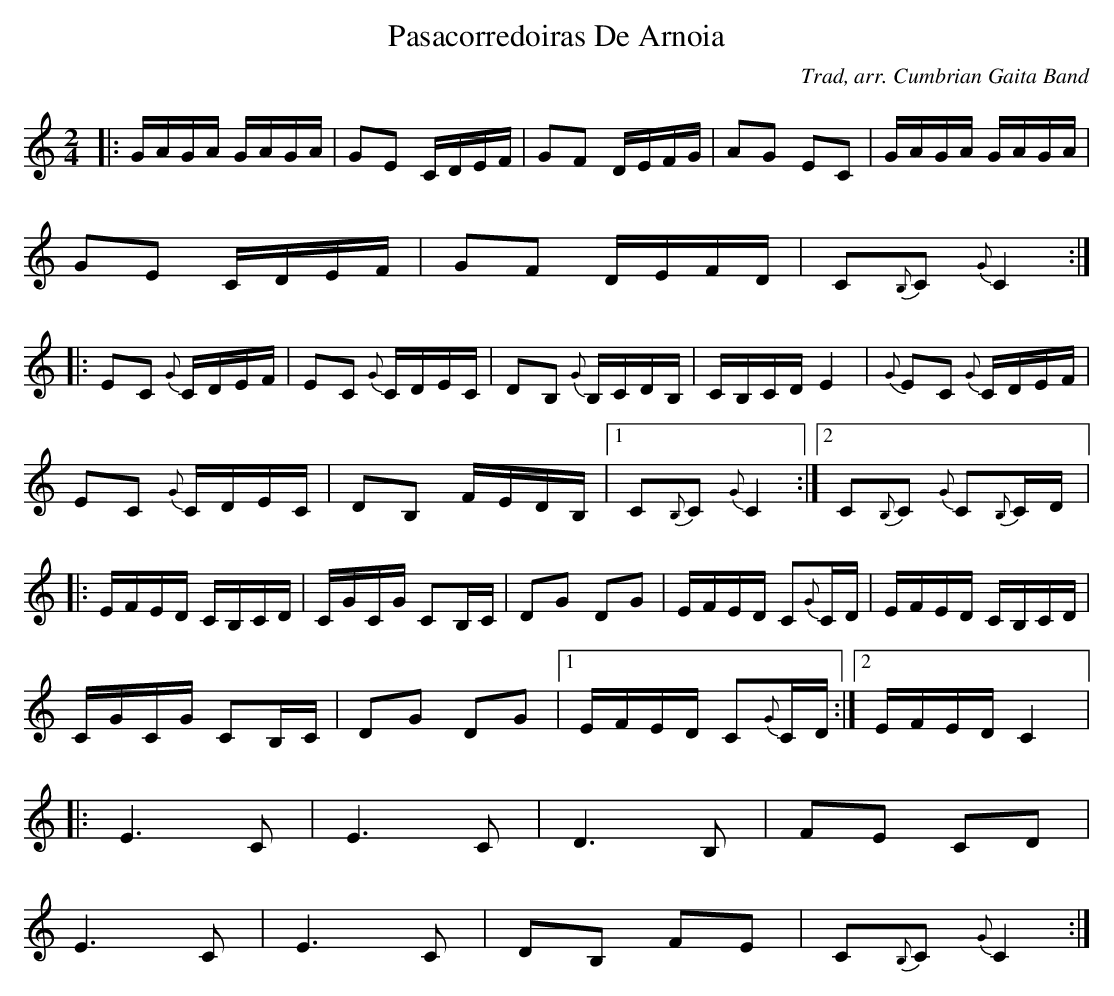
X:1
T:Pasacorredoiras De Arnoia
C:Trad, arr. Cumbrian Gaita Band
M:2/4
L:1/16
K:Cmaj
|:GAGA GAGA |G2E2 CDEF |G2F2 DEFG |A2G2 E2C2 |GAGA GAGA |
G2E2 CDEF |G2F2 DEFD |C2{B,}C2 {G}C4 :|
|:E2C2 {G}CDEF |E2C2 {G}CDEC |D2B,2 {G}B,CDB, |CB,CD E4 |{G}E2C2 {G}CDEF |
E2C2 {G}CDEC |D2B,2 FEDB, | [1C2{B,}C2 {G}C4 :| [2C2{B,}C2 {G}C2{B,}CD |:
EFED CB,CD |CGCG C2B,C |D2G2 D2G2 |EFED C2{G}CD |EFED CB,CD |
CGCG C2B,C |D2G2 D2G2 | [1EFED C2{G}CD :| [2EFED C4 |:
E6 C2 |E6 C2 |D6 B,2 |F2E2 C2D2 |
E6 C2 |E6 C2 |D2B,2 F2E2 |C2{B,}C2 {G}C4 :|
